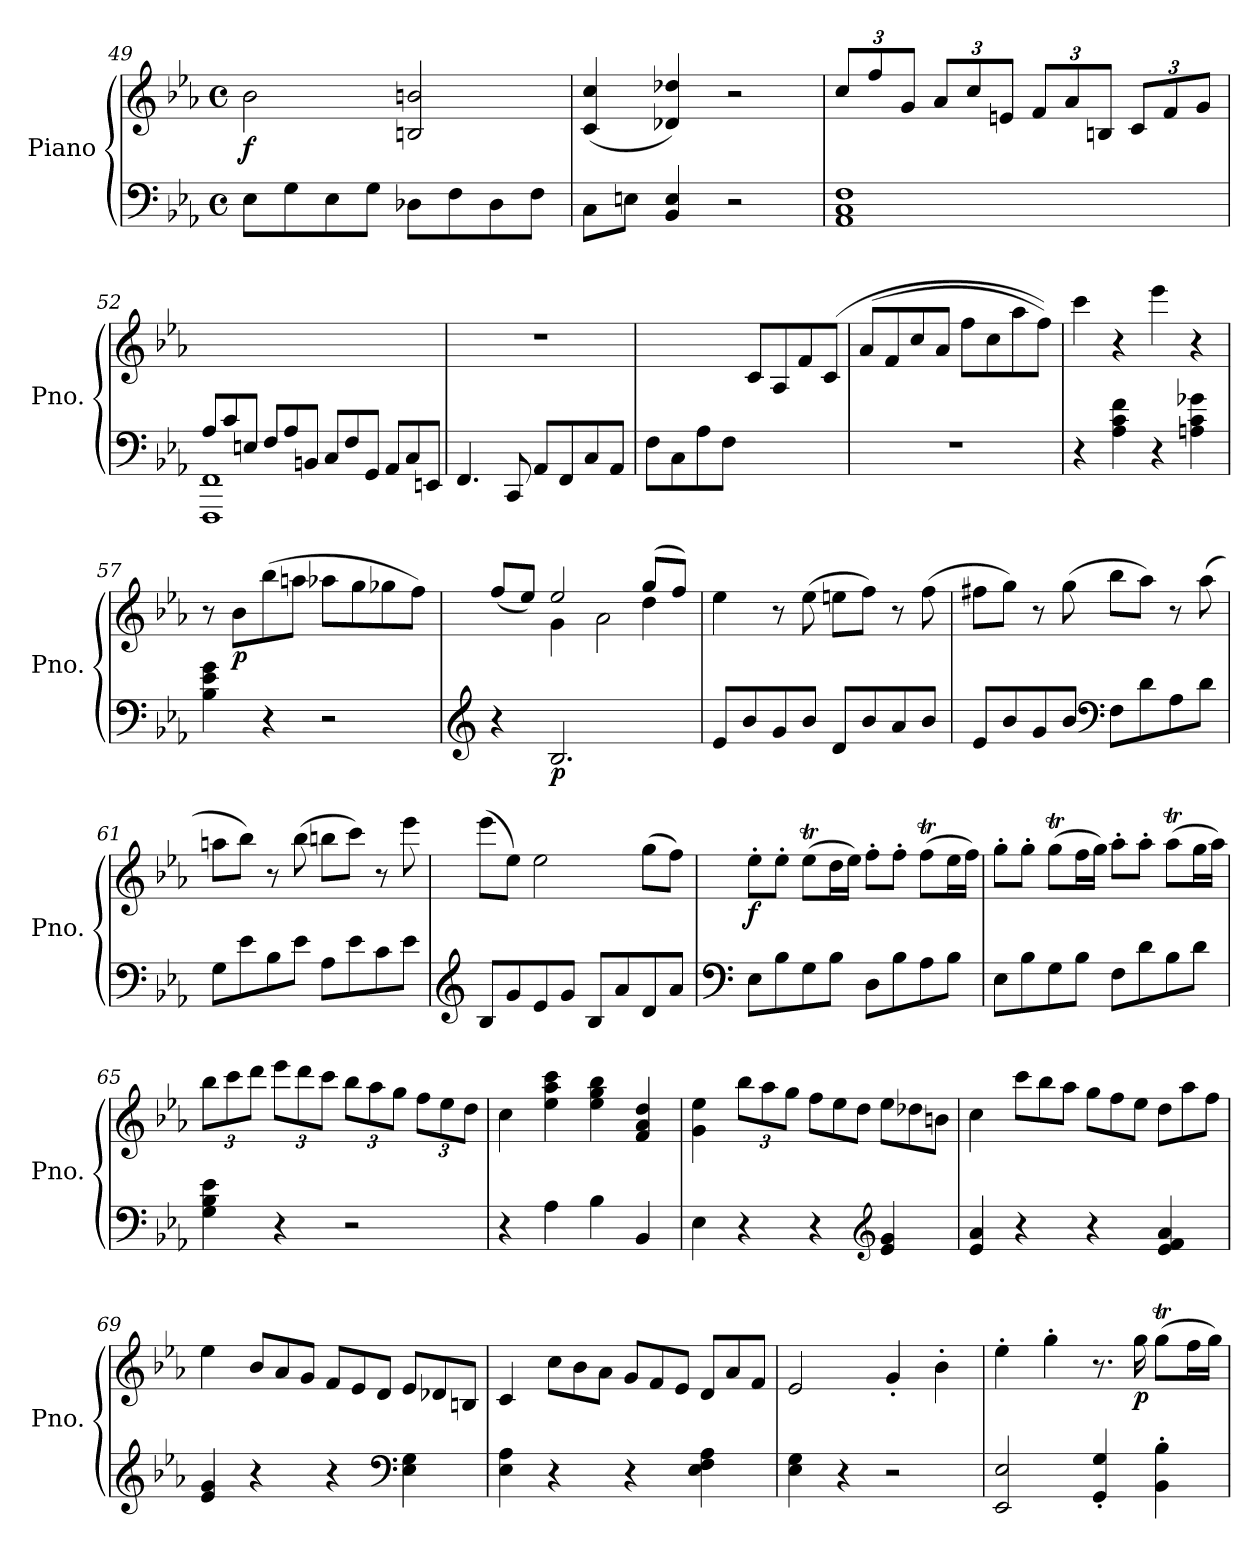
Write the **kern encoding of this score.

**kern	**kern	**dynam
*part1	*part1	*part1
*staff2	*staff1	*staff1/2
*I"Piano	*	*
*I'Pno.	*	*
*clefF4	*clefG2	*
*k[b-e-a-]	*k[b-e-a-]	*
*M4/4	*M4/4	*
*met(c)	*met(c)	*
=49	=49	=49
!	!	!LO:DY:b
8E-\L	2b-\	f
8G\	.	.
8E-\	.	.
8G\J	.	.
8D-X\L	2Bn/ 2bn/	.
8F\	.	.
8D-\	.	.
8F\J	.	.
=50	=50	=50
8C\L	(<4c/ 4cc/	.
8En\J	.	.
4BB-/ 4E/	4d-X/ 4dd-X/)	.
2r	2r	.
=51	=51	=51
*	*Xbrackettup	*
1AA- 1C 1F	12cc/L	.
.	12ff/	.
.	12g/J	.
.	12a-/L	.
.	12cc/	.
.	12en/J	.
.	12f/L	.
.	12a-/	.
.	12Bn/J	.
.	12c/L	.
.	12f/	.
*	*8ba	*
.	12G/J	.
=52	=52	=52
*Xtuplet	*	*
*^	*	*
*	*	*X8ba	*
12A-/L	1FFF 1FF	1ryy	.
12c/	.	.	.
12En/J	.	.	.
12F/L	.	.	.
12A-/	.	.	.
12BBn/J	.	.	.
12C/L	.	.	.
12F/	.	.	.
12GG/J	.	.	.
12AA-/L	.	.	.
12C/	.	.	.
12EEn/J	.	.	.
*v	*v	*	*
=53	=53	=53
4.FF/	1r	.
8CC/	.	.
8AA-/L	.	.
8FF/	.	.
8C/	.	.
8AA-/J	.	.
=54	=54	=54
(>8F\L	2ryy	.
8C\	.	.
8A-\	.	.
8F\J	.	.
2ryy	8c/L	.
.	8A-/	.
.	8f/	.
.	(8c/J	.
=55	=55	=55
1r	(>8a-/L	.
.	8f/	.
.	8cc/	.
.	8a-/J	.
.	8ff\L	.
.	8cc\	.
.	8aa-\	.
.	8ff\J))	.
=56	=56	=56
4r	4ccc\	.
4A-\ 4c\ 4f\	4r	.
4r	4eee-\	.
4An\ 4c\ 4g-X\	4r	.
=57	=57	=57
4B-\ 4e-\ 4g\	8r	.
!	!	!LO:DY:b
.	8b-\L	p
4r	(>8bb-\	.
.	8aan\J	.
2r	8aa-X\L	.
.	8gg\	.
.	8gg-X\	.
.	8ff\J)	.
=58	=58	=58
*clefG2	*	*
*^	*^	*
*	*	*	*^	*
4r	4ryy	(<8ff/L	2.ryy	4ryy	.
.	.	8ee-/J)	.	.	.
!	!	!	!	!	!LO:DY:b=2
2.ryy	2.B-/	2ee-/	.	4g\	p
.	.	.	.	2a-\	.
.	.	(>8gg/L	4dd\	.	.
.	.	8ff/J)	.	.	.
*v	*v	*	*	*	*
*	*v	*v	*v	*
=59	=59	=59
8e-/L	4ee-\	.
8b-/	.	.
8g/	8r	.
8b-/J	(>8ee-\	.
8d/L	8een\L	.
8b-/	8ff\J)	.
8a-/	8r	.
8b-/J	(>8ff\	.
=60	=60	=60
8e-/L	8ff#X\L	.
8b-/	8gg\J)	.
8g/	8r	.
8b-/J	(>8gg\	.
*clefF4	*	*
8F\L	8bb-\L	.
8d\	8aa-\J)	.
8A-\	8r	.
8d\J	(>8aa-\	.
=61	=61	=61
8G\L	8aan\L	.
8e-\	8bb-\J)	.
8B-\	8r	.
8e-\J	(>8bb-\	.
8A-\L	8bbn\L	.
8e-\	8ccc\J)	.
8c\	8r	.
8e-\J	8eee-\	.
=62	=62	=62
*clefG2	*	*
8B-/L	(>8eee-\L	.
8g/	8ee-\J)	.
8e-/	2ee-\	.
8g/J	.	.
8B-/L	.	.
8a-/	.	.
8d/	(>8gg\L	.
8a-/J	8ff\J)	.
=63	=63	=63
*clefF4	*	*
!	!	!LO:DY:b
8E-\L	8ee-'\L	f
8B-\	8ee-'\J	.
8G\	(>8ee-T\L	.
8B-\J	16dd\L	.
.	16ee-\JJ)	.
8D\L	8ff'\L	.
8B-\	8ff'\J	.
8A-\	(>8ffT\L	.
8B-\J	16ee-\L	.
.	16ff\JJ)	.
=64	=64	=64
8E-\L	8gg'\L	.
8B-\	8gg'\J	.
8G\	(>8ggt\L	.
8B-\J	16ff\L	.
.	16gg\JJ)	.
8F\L	8aa-'\L	.
8d\	8aa-'\J	.
8B-\	(>8aa-T\L	.
8d\J	16gg\L	.
.	16aa-\JJ)	.
=65	=65	=65
4G\ 4B-\ 4e-\	12bb-\L	.
.	12ccc\	.
.	12ddd\J	.
4r	12eee-\L	.
.	12ddd\	.
.	12ccc\J	.
2r	12bb-\L	.
.	12aa-\	.
.	12gg\J	.
.	12ff\L	.
.	12ee-\	.
.	12dd\J	.
=66	=66	=66
4r	4cc\	.
4A-\	4ee-\ 4aa-\ 4ccc\	.
4B-\	4ee-\ 4gg\ 4bb-\	.
4BB-/	4f/ 4a-/ 4dd/	.
=67	=67	=67
4E-\	4g\ 4ee-\	.
4r	12bb-\L	.
.	12aa-\	.
.	12gg\J	.
*	*Xtuplet	*
4r	12ff\L	.
.	12ee-\	.
.	12dd\J	.
*clefG2	*	*
4e-/ 4g/	12ee-\L	.
.	12dd-X\	.
.	12bn\J	.
=68	=68	=68
4e-/ 4a-/	4cc\	.
4r	12ccc\L	.
.	12bb-\	.
.	12aa-\J	.
4r	12gg\L	.
.	12ff\	.
.	12ee-\J	.
4e-/ 4f/ 4a-/	12dd\L	.
.	12aa-\	.
.	12ff\J	.
=69	=69	=69
4e-/ 4g/	4ee-\	.
4r	12b-/L	.
.	12a-/	.
.	12g/J	.
4r	12f/L	.
.	12e-/	.
.	12d/J	.
*clefF4	*	*
4E-\ 4G\	12e-/L	.
.	12d-X/	.
.	12Bn/J	.
=70	=70	=70
4E-\ 4A-\	4c/	.
4r	12cc\L	.
.	12b-\	.
.	12a-\J	.
4r	12g/L	.
.	12f/	.
.	12e-/J	.
4E-\ 4F\ 4A-\	12d/L	.
.	12a-/	.
.	12f/J	.
=71	=71	=71
4E-\ 4G\	2e-/	.
4r	.	.
2r	4g'/	.
.	4b-'\	.
=72	=72	=72
2EE-/ 2E-/	4ee-'\	.
.	4gg'\	.
4GG/' 4G/'	8.r	.
!	!	!LO:DY:b
.	16gg\	p
4BB-\' 4B-\'	(>8ggt\L	.
.	16ff\L	.
.	16gg\JJ)	.
=	=	=
*-	*-	*-
